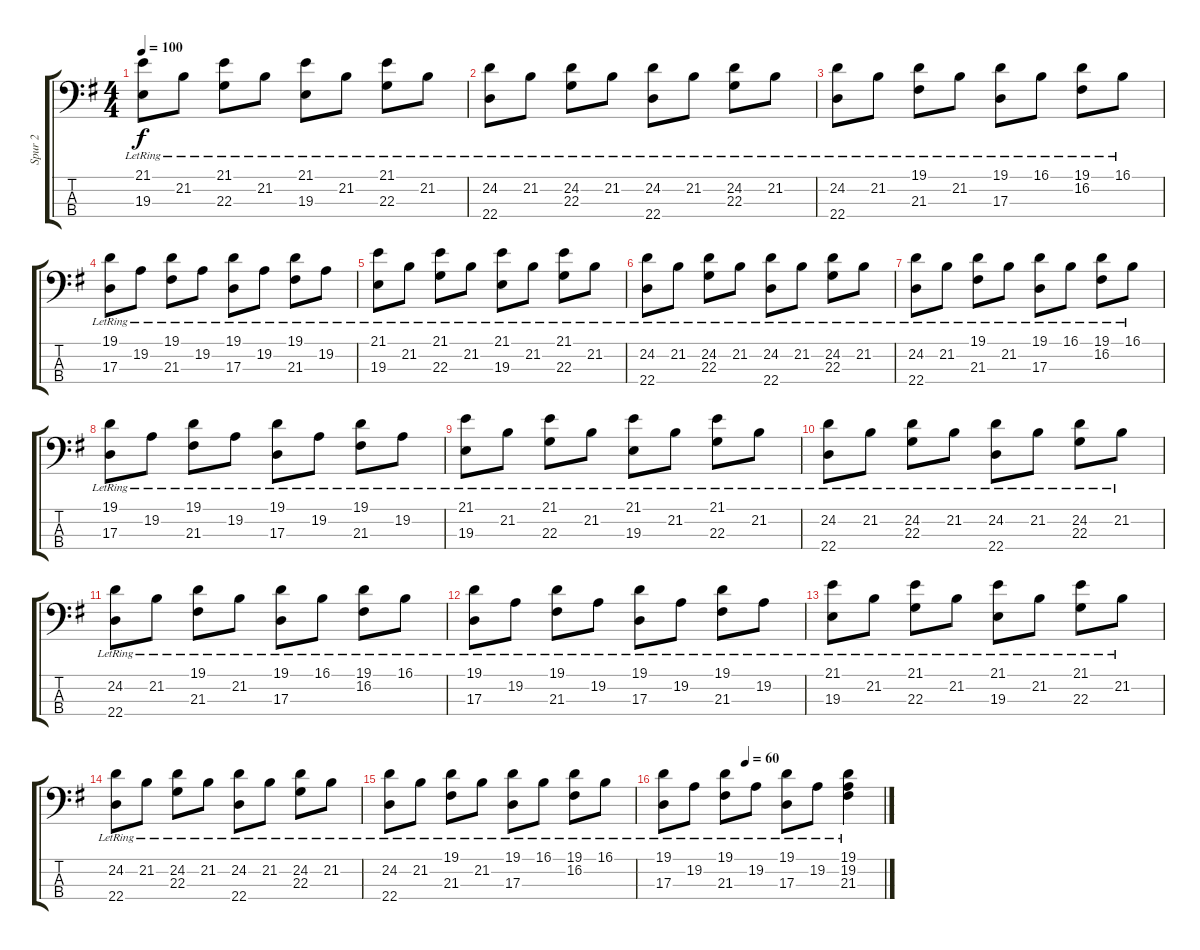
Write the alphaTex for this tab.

\track ("Spur 2" "Spur 2") {instrument acousticgrandpiano}
\staff {score tabs}
\tuning (G2 D2 A1 E1) {hide}
\ts (4 4)
\tempo 100
\clef f4
\ks g
(21.1{lr} 19.3{lr}).8{dy f} 21.2{lr}.8 (21.1{lr} 22.3{lr}).8 21.2{lr}.8 (21.1{lr} 19.3{lr}).8 21.2{lr}.8 (21.1{lr} 22.3{lr}).8 21.2{lr}.8 |
(24.2{lr} 22.4{lr}).8 21.2{lr}.8 (24.2{lr} 22.3{lr}).8 21.2{lr}.8 (24.2{lr} 22.4{lr}).8 21.2{lr}.8 (24.2{lr} 22.3{lr}).8 21.2{lr}.8 |
(24.2{lr} 22.4{lr}).8 21.2{lr}.8 (19.1{lr} 21.3{lr}).8 21.2{lr}.8 (19.1{lr} 17.3{lr}).8 16.1{lr}.8 (19.1{lr} 16.2{lr}).8 16.1{lr}.8 |
(19.1{lr} 17.3{lr}).8 19.2{lr}.8 (19.1{lr} 21.3{lr}).8 19.2{lr}.8 (19.1{lr} 17.3{lr}).8 19.2{lr}.8 (19.1{lr} 21.3{lr}).8 19.2{lr}.8 |
(21.1{lr} 19.3{lr}).8 21.2{lr}.8 (21.1{lr} 22.3{lr}).8 21.2{lr}.8 (21.1{lr} 19.3{lr}).8 21.2{lr}.8 (21.1{lr} 22.3{lr}).8 21.2{lr}.8 |
(24.2{lr} 22.4{lr}).8 21.2{lr}.8 (24.2{lr} 22.3{lr}).8 21.2{lr}.8 (24.2{lr} 22.4{lr}).8 21.2{lr}.8 (24.2{lr} 22.3{lr}).8 21.2{lr}.8 |
(24.2{lr} 22.4{lr}).8 21.2{lr}.8 (19.1{lr} 21.3{lr}).8 21.2{lr}.8 (19.1{lr} 17.3{lr}).8 16.1{lr}.8 (19.1{lr} 16.2{lr}).8 16.1{lr}.8 |
(19.1{lr} 17.3{lr}).8 19.2{lr}.8 (19.1{lr} 21.3{lr}).8 19.2{lr}.8 (19.1{lr} 17.3{lr}).8 19.2{lr}.8 (19.1{lr} 21.3{lr}).8 19.2{lr}.8 |
(21.1{lr} 19.3{lr}).8 21.2{lr}.8 (21.1{lr} 22.3{lr}).8 21.2{lr}.8 (21.1{lr} 19.3{lr}).8 21.2{lr}.8 (21.1{lr} 22.3{lr}).8 21.2{lr}.8 |
(24.2{lr} 22.4{lr}).8 21.2{lr}.8 (24.2{lr} 22.3{lr}).8 21.2{lr}.8 (24.2{lr} 22.4{lr}).8 21.2{lr}.8 (24.2{lr} 22.3{lr}).8 21.2{lr}.8 |
(24.2{lr} 22.4{lr}).8 21.2{lr}.8 (19.1{lr} 21.3{lr}).8 21.2{lr}.8 (19.1{lr} 17.3{lr}).8 16.1{lr}.8 (19.1{lr} 16.2{lr}).8 16.1{lr}.8 |
(19.1{lr} 17.3{lr}).8 19.2{lr}.8 (19.1{lr} 21.3{lr}).8 19.2{lr}.8 (19.1{lr} 17.3{lr}).8 19.2{lr}.8 (19.1{lr} 21.3{lr}).8 19.2{lr}.8 |
(21.1{lr} 19.3{lr}).8 21.2{lr}.8 (21.1{lr} 22.3{lr}).8 21.2{lr}.8 (21.1{lr} 19.3{lr}).8 21.2{lr}.8 (21.1{lr} 22.3{lr}).8 21.2{lr}.8 |
(24.2{lr} 22.4{lr}).8 21.2{lr}.8 (24.2{lr} 22.3{lr}).8 21.2{lr}.8 (24.2{lr} 22.4{lr}).8 21.2{lr}.8 (24.2{lr} 22.3{lr}).8 21.2{lr}.8 |
(24.2{lr} 22.4{lr}).8 21.2{lr}.8 (19.1{lr} 21.3{lr}).8 21.2{lr}.8 (19.1{lr} 17.3{lr}).8 16.1{lr}.8 (19.1{lr} 16.2{lr}).8 16.1{lr}.8 |
\tempo (60 0.375)
(19.1{lr} 17.3{lr}).8 19.2{lr}.8 (19.1{lr} 21.3{lr}).8 19.2{lr}.8 (19.1{lr} 17.3{lr}).8 19.2{lr}.8 (19.1{lr} 19.2{lr} 21.3{lr}).4
